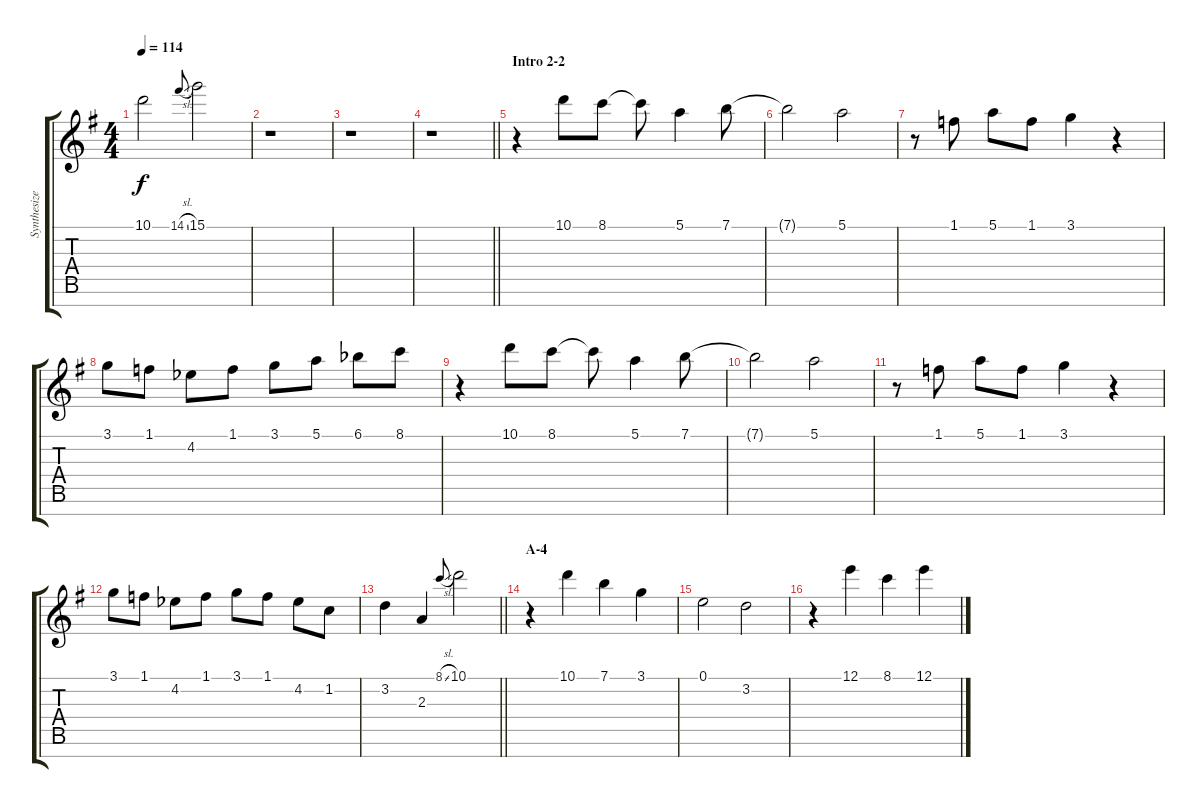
\track ("Synthesizer I" "Synthesize") {instrument lead3calliope}
\staff {score tabs}
\tuning (E5 B4 G4 D4 A3 E3 B2) {hide}
\ts (4 4)
\tempo 114
\clef g2
\ks g
10.1.2{dy f} 14.1{sl}.8{gr onbeat} 15.1.2 |
r.1 |
r.1 |
\barLineRight lightlight
r.1 |
\section ("" "Intro 2-2")
r.4 10.1.8 8.1.8 8.1{t}.8 5.1.4 7.1.8 |
7.1{t}.2 5.1.2 |
r.8 1.1.8 5.1.8 1.1.8 3.1.4 r.4 |
3.1.8 1.1.8 4.2{acc b}.8 1.1.8 3.1.8 5.1.8 6.1{acc b}.8 8.1.8 |
r.4 10.1.8 8.1.8 8.1{t}.8 5.1.4 7.1.8 |
7.1{t}.2 5.1.2 |
r.8 1.1.8 5.1.8 1.1.8 3.1.4 r.4 |
3.1.8 1.1.8 4.2{acc b}.8 1.1.8 3.1.8 1.1.8 4.2{acc b}.8 1.2.8 |
\barLineRight lightlight
3.2.4 2.3.4 8.1{sl}.8{gr onbeat} 10.1.2 |
\section ("" "A-4")
r.4 10.1.4 7.1.4 3.1.4 |
0.1.2 3.2.2 |
r.4 12.1.4 8.1.4 12.1.4
